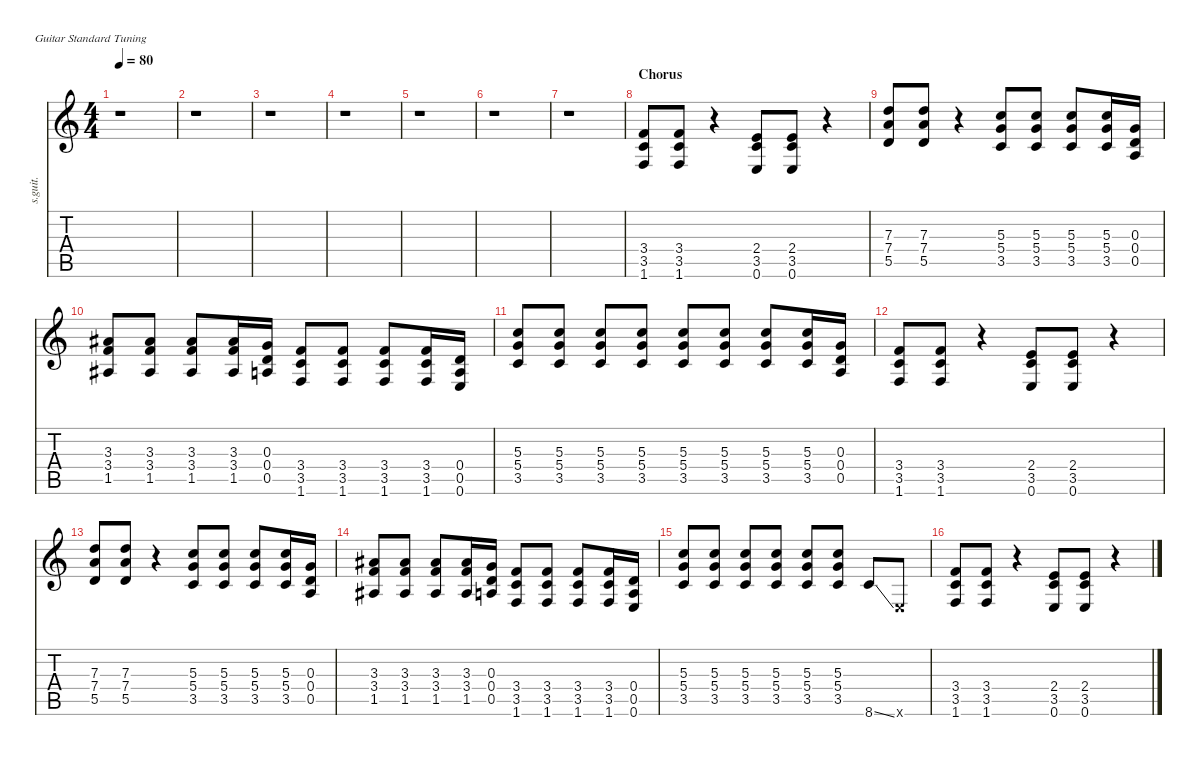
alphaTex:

\defaultSystemsLayout 4
\hideDynamics
\bracketExtendMode nobrackets
\track ("Billie Joe Armstrong - Rhythm" "s.guit.") {instrument distortionguitar}
\staff {score tabs}
\tuning (E4 B3 G3 D3 A2 E2)
\ts (4 4)
\tempo 80
\clef g2
\ks c
r.1{dy f} |
r.1 |
r.1 |
r.1 |
r.1 |
r.1 |
r.1 |
\section ("" "Chorus")
(3.4 3.5 1.6).8{lyrics (0 "") lyrics (1 "") lyrics (2 "") lyrics (3 "") lyrics (4 "")} (3.4 3.5 1.6).8{lyrics (0 "") lyrics (1 "") lyrics (2 "") lyrics (3 "") lyrics (4 "")} r.4 (2.4 3.5 0.6).8{lyrics (0 "") lyrics (1 "") lyrics (2 "") lyrics (3 "") lyrics (4 "")} (2.4 3.5 0.6).8{lyrics (0 "") lyrics (1 "") lyrics (2 "") lyrics (3 "") lyrics (4 "")} r.4 |
(7.3 7.4 5.5).8{lyrics (0 "") lyrics (1 "") lyrics (2 "") lyrics (3 "") lyrics (4 "")} (7.3 7.4 5.5).8{lyrics (0 "") lyrics (1 "") lyrics (2 "") lyrics (3 "") lyrics (4 "")} r.4 (5.3 5.4 3.5).8{lyrics (0 "") lyrics (1 "") lyrics (2 "") lyrics (3 "") lyrics (4 "")} (5.3 5.4 3.5).8{lyrics (0 "") lyrics (1 "") lyrics (2 "") lyrics (3 "") lyrics (4 "")} (5.3 5.4 3.5).8{lyrics (0 "") lyrics (1 "") lyrics (2 "") lyrics (3 "") lyrics (4 "")} (5.3 5.4 3.5).16{lyrics (0 "") lyrics (1 "") lyrics (2 "") lyrics (3 "") lyrics (4 "")} (0.3 0.4 0.5).16{lyrics (0 "") lyrics (1 "") lyrics (2 "") lyrics (3 "") lyrics (4 "")} |
(3.3{acc #} 3.4 1.5{acc #}).8{lyrics (0 "") lyrics (1 "") lyrics (2 "") lyrics (3 "") lyrics (4 "")} (3.3{acc #} 3.4 1.5{acc #}).8{lyrics (0 "") lyrics (1 "") lyrics (2 "") lyrics (3 "") lyrics (4 "")} (3.3{acc #} 3.4 1.5{acc #}).8{lyrics (0 "") lyrics (1 "") lyrics (2 "") lyrics (3 "") lyrics (4 "")} (3.3{acc #} 3.4 1.5{acc #}).16{lyrics (0 "") lyrics (1 "") lyrics (2 "") lyrics (3 "") lyrics (4 "")} (0.3 0.4 0.5).16{lyrics (0 "") lyrics (1 "") lyrics (2 "") lyrics (3 "") lyrics (4 "")} (3.4 3.5 1.6).8{lyrics (0 "") lyrics (1 "") lyrics (2 "") lyrics (3 "") lyrics (4 "")} (3.4 3.5 1.6).8{lyrics (0 "") lyrics (1 "") lyrics (2 "") lyrics (3 "") lyrics (4 "")} (3.4 3.5 1.6).8{lyrics (0 "") lyrics (1 "") lyrics (2 "") lyrics (3 "") lyrics (4 "")} (3.4 3.5 1.6).16{lyrics (0 "") lyrics (1 "") lyrics (2 "") lyrics (3 "") lyrics (4 "")} (0.4 0.5 0.6).16{lyrics (0 "") lyrics (1 "") lyrics (2 "") lyrics (3 "") lyrics (4 "")} |
(5.3 5.4 3.5).8{lyrics (0 "") lyrics (1 "") lyrics (2 "") lyrics (3 "") lyrics (4 "")} (5.3 5.4 3.5).8{lyrics (0 "") lyrics (1 "") lyrics (2 "") lyrics (3 "") lyrics (4 "")} (5.3 5.4 3.5).8{lyrics (0 "") lyrics (1 "") lyrics (2 "") lyrics (3 "") lyrics (4 "")} (5.3 5.4 3.5).8{lyrics (0 "") lyrics (1 "") lyrics (2 "") lyrics (3 "") lyrics (4 "")} (5.3 5.4 3.5).8{lyrics (0 "") lyrics (1 "") lyrics (2 "") lyrics (3 "") lyrics (4 "")} (5.3 5.4 3.5).8{lyrics (0 "") lyrics (1 "") lyrics (2 "") lyrics (3 "") lyrics (4 "")} (5.3 5.4 3.5).8{lyrics (0 "") lyrics (1 "") lyrics (2 "") lyrics (3 "") lyrics (4 "")} (5.3 5.4 3.5).16{lyrics (0 "") lyrics (1 "") lyrics (2 "") lyrics (3 "") lyrics (4 "")} (0.3 0.4 0.5).16{lyrics (0 "") lyrics (1 "") lyrics (2 "") lyrics (3 "") lyrics (4 "")} |
(3.4 3.5 1.6).8{lyrics (0 "") lyrics (1 "") lyrics (2 "") lyrics (3 "") lyrics (4 "")} (3.4 3.5 1.6).8{lyrics (0 "") lyrics (1 "") lyrics (2 "") lyrics (3 "") lyrics (4 "")} r.4 (2.4 3.5 0.6).8{lyrics (0 "") lyrics (1 "") lyrics (2 "") lyrics (3 "") lyrics (4 "")} (2.4 3.5 0.6).8{lyrics (0 "") lyrics (1 "") lyrics (2 "") lyrics (3 "") lyrics (4 "")} r.4 |
(7.3 7.4 5.5).8{lyrics (0 "") lyrics (1 "") lyrics (2 "") lyrics (3 "") lyrics (4 "")} (7.3 7.4 5.5).8{lyrics (0 "") lyrics (1 "") lyrics (2 "") lyrics (3 "") lyrics (4 "")} r.4 (5.3 5.4 3.5).8{lyrics (0 "") lyrics (1 "") lyrics (2 "") lyrics (3 "") lyrics (4 "")} (5.3 5.4 3.5).8{lyrics (0 "") lyrics (1 "") lyrics (2 "") lyrics (3 "") lyrics (4 "")} (5.3 5.4 3.5).8{lyrics (0 "") lyrics (1 "") lyrics (2 "") lyrics (3 "") lyrics (4 "")} (5.3 5.4 3.5).16{lyrics (0 "") lyrics (1 "") lyrics (2 "") lyrics (3 "") lyrics (4 "")} (0.3 0.4 0.5).16{lyrics (0 "") lyrics (1 "") lyrics (2 "") lyrics (3 "") lyrics (4 "")} |
(3.3{acc #} 3.4 1.5{acc #}).8{lyrics (0 "") lyrics (1 "") lyrics (2 "") lyrics (3 "") lyrics (4 "")} (3.3{acc #} 3.4 1.5{acc #}).8{lyrics (0 "") lyrics (1 "") lyrics (2 "") lyrics (3 "") lyrics (4 "")} (3.3{acc #} 3.4 1.5{acc #}).8{lyrics (0 "") lyrics (1 "") lyrics (2 "") lyrics (3 "") lyrics (4 "")} (3.3{acc #} 3.4 1.5{acc #}).16{lyrics (0 "") lyrics (1 "") lyrics (2 "") lyrics (3 "") lyrics (4 "")} (0.3 0.4 0.5).16{lyrics (0 "") lyrics (1 "") lyrics (2 "") lyrics (3 "") lyrics (4 "")} (3.4 3.5 1.6).8{lyrics (0 "") lyrics (1 "") lyrics (2 "") lyrics (3 "") lyrics (4 "")} (3.4 3.5 1.6).8{lyrics (0 "") lyrics (1 "") lyrics (2 "") lyrics (3 "") lyrics (4 "")} (3.4 3.5 1.6).8{lyrics (0 "") lyrics (1 "") lyrics (2 "") lyrics (3 "") lyrics (4 "")} (3.4 3.5 1.6).16{lyrics (0 "") lyrics (1 "") lyrics (2 "") lyrics (3 "") lyrics (4 "")} (0.4 0.5 0.6).16{lyrics (0 "") lyrics (1 "") lyrics (2 "") lyrics (3 "") lyrics (4 "")} |
(5.3 5.4 3.5).8{lyrics (0 "") lyrics (1 "") lyrics (2 "") lyrics (3 "") lyrics (4 "")} (5.3 5.4 3.5).8{lyrics (0 "") lyrics (1 "") lyrics (2 "") lyrics (3 "") lyrics (4 "")} (5.3 5.4 3.5).8{lyrics (0 "") lyrics (1 "") lyrics (2 "") lyrics (3 "") lyrics (4 "")} (5.3 5.4 3.5).8{lyrics (0 "") lyrics (1 "") lyrics (2 "") lyrics (3 "") lyrics (4 "")} (5.3 5.4 3.5).8{lyrics (0 "") lyrics (1 "") lyrics (2 "") lyrics (3 "") lyrics (4 "")} (5.3 5.4 3.5).8{lyrics (0 "") lyrics (1 "") lyrics (2 "") lyrics (3 "") lyrics (4 "")} 8.6{ss}.8{lyrics (0 "") lyrics (1 "") lyrics (2 "") lyrics (3 "") lyrics (4 "")} 0.6{x}.8{lyrics (0 "") lyrics (1 "") lyrics (2 "") lyrics (3 "") lyrics (4 "")} |
(3.4 3.5 1.6).8{lyrics (0 "") lyrics (1 "") lyrics (2 "") lyrics (3 "") lyrics (4 "")} (3.4 3.5 1.6).8{lyrics (0 "") lyrics (1 "") lyrics (2 "") lyrics (3 "") lyrics (4 "")} r.4 (2.4 3.5 0.6).8{lyrics (0 "") lyrics (1 "") lyrics (2 "") lyrics (3 "") lyrics (4 "")} (2.4 3.5 0.6).8{lyrics (0 "") lyrics (1 "") lyrics (2 "") lyrics (3 "") lyrics (4 "")} r.4
